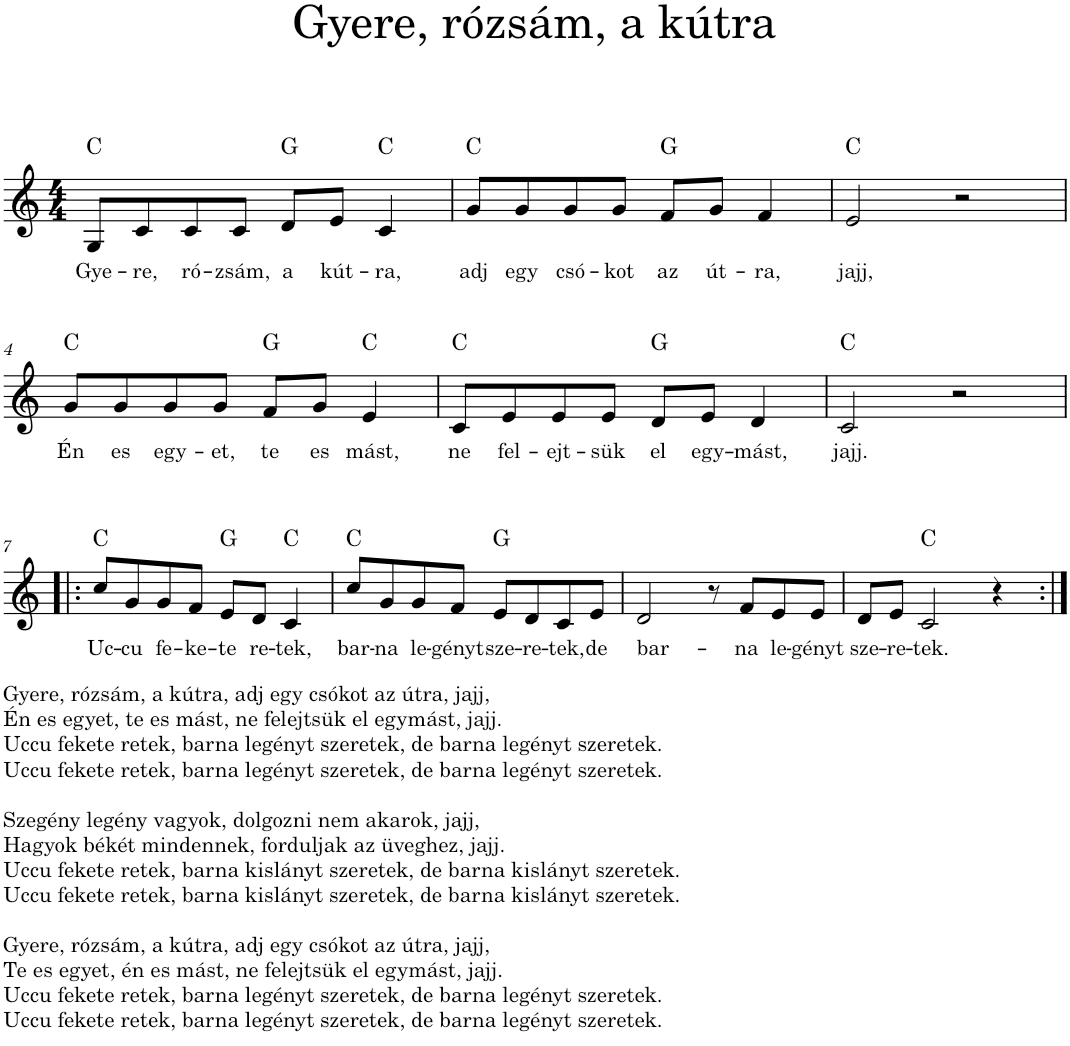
**kern	**text	**harte
*part1	*part1	*part1
*staff1	*staff1	*
*I"Piano	*	*
*I'Pno.	*	*
*clefG2	*	*
*k[]	*	*
*M4/4	*	*
=1	=1	=1
!	!LO:LY:b	!
8G/L	Gye-	C:maj
!	!LO:LY:b	!
8c/	-re,	.
!	!LO:LY:b	!
8c/	ró-	.
!	!LO:LY:b	!
8c/J	-zsám,	.
!	!LO:LY:b	!
8d/L	a	G:maj
!	!LO:LY:b	!
8e/J	kút-	.
!	!LO:LY:b	!
4c/	-ra,	C:maj
=2	=2	=2
!	!LO:LY:b	!
8g/L	adj	C:maj
!	!LO:LY:b	!
8g/	egy	.
!	!LO:LY:b	!
8g/	csó-	.
!	!LO:LY:b	!
8g/J	-kot	.
!	!LO:LY:b	!
8f/L	az	G:maj
!	!LO:LY:b	!
8g/J	út-	.
!	!LO:LY:b	!
4f/	-ra,	.
=3	=3	=3
!	!LO:LY:b	!
2e/	jajj,	C:maj
2r	.	.
!!LO:LB:g=z
=4	=4	=4
!	!LO:LY:b	!
8g/L	Én	C:maj
!	!LO:LY:b	!
8g/	es	.
!	!LO:LY:b	!
8g/	egy-	.
!	!LO:LY:b	!
8g/J	-et,	.
!	!LO:LY:b	!
8f/L	te	G:maj
!	!LO:LY:b	!
8g/J	es	.
!	!LO:LY:b	!
4e/	mást,	C:maj
=5	=5	=5
!	!LO:LY:b	!
8c/L	ne	C:maj
!	!LO:LY:b	!
8e/	fel-	.
!	!LO:LY:b	!
8e/	-ejt-	.
!	!LO:LY:b	!
8e/J	-sük	.
!	!LO:LY:b	!
8d/L	el	G:maj
!	!LO:LY:b	!
8e/J	egy-	.
!	!LO:LY:b	!
4d/	-mást,	.
=6	=6	=6
!	!LO:LY:b	!
2c/	jajj.	C:maj
2r	.	.
!!LO:LB:g=z
=7!|:	=7!|:	=7!|:
!LO:TX:b:t=Gyere, rózsám, a kútra, adj egy csókot az útra, jajj,	!	!
!LO:TX:b:t=Én es egyet, te es mást, ne felejtsük el egymást, jajj.	!	!
!LO:TX:b:t=Uccu fekete retek, barna legényt szeretek, de barna legényt szeretek.	!	!
!LO:TX:b:t=Uccu fekete retek, barna legényt szeretek, de barna legényt szeretek.	!	!
!LO:TX:b:t=Szegény legény vagyok, dolgozni nem akarok, jajj,	!	!
!LO:TX:b:t=Hagyok békét mindennek, forduljak az üveghez, jajj.	!	!
!LO:TX:b:t=Uccu fekete retek, barna kislányt szeretek, de barna kislányt szeretek.	!	!
!LO:TX:b:t=Uccu fekete retek, barna kislányt szeretek, de barna kislányt szeretek.	!	!
!LO:TX:b:t=Gyere, rózsám, a kútra, adj egy csókot az útra, jajj,	!	!
!LO:TX:b:t=Te es egyet, én es mást, ne felejtsük el egymást, jajj.	!	!
!LO:TX:b:t=Uccu fekete retek, barna legényt szeretek, de barna legényt szeretek.	!	!
!LO:TX:b:t=Uccu fekete retek, barna legényt szeretek, de barna legényt szeretek.	!	!
!	!LO:LY:b	!
8cc/L	Uc-	C:maj
!	!LO:LY:b	!
8g/	-cu	.
!	!LO:LY:b	!
8g/	fe-	.
!	!LO:LY:b	!
8f/J	-ke-	.
!	!LO:LY:b	!
8e/L	-te	G:maj
!	!LO:LY:b	!
8d/J	re-	.
!	!LO:LY:b	!
4c/	-tek,	C:maj
=8	=8	=8
!	!LO:LY:b	!
8cc/L	bar-	C:maj
!	!LO:LY:b	!
8g/	-na	.
!	!LO:LY:b	!
8g/	le-	.
!	!LO:LY:b	!
8f/J	-gényt	.
!	!LO:LY:b	!
8e/L	sze-	G:maj
!	!LO:LY:b	!
8d/	-re-	.
!	!LO:LY:b	!
8c/	-tek,	.
!	!LO:LY:b	!
8e/J	de	.
=9	=9	=9
!	!LO:LY:b	!
2d/	bar-	.
8r	.	.
!	!LO:LY:b	!
8f/L	-na	.
!	!LO:LY:b	!
8e/	le-	.
!	!LO:LY:b	!
8e/J	-gényt	.
=10	=10	=10
!	!LO:LY:b	!
8d/L	sze-	.
!	!LO:LY:b	!
8e/J	-re-	.
!	!LO:LY:b	!
2c/	-tek.	C:maj
4r	.	.
=:|!	=:|!	=:|!
*-	*-	*-
